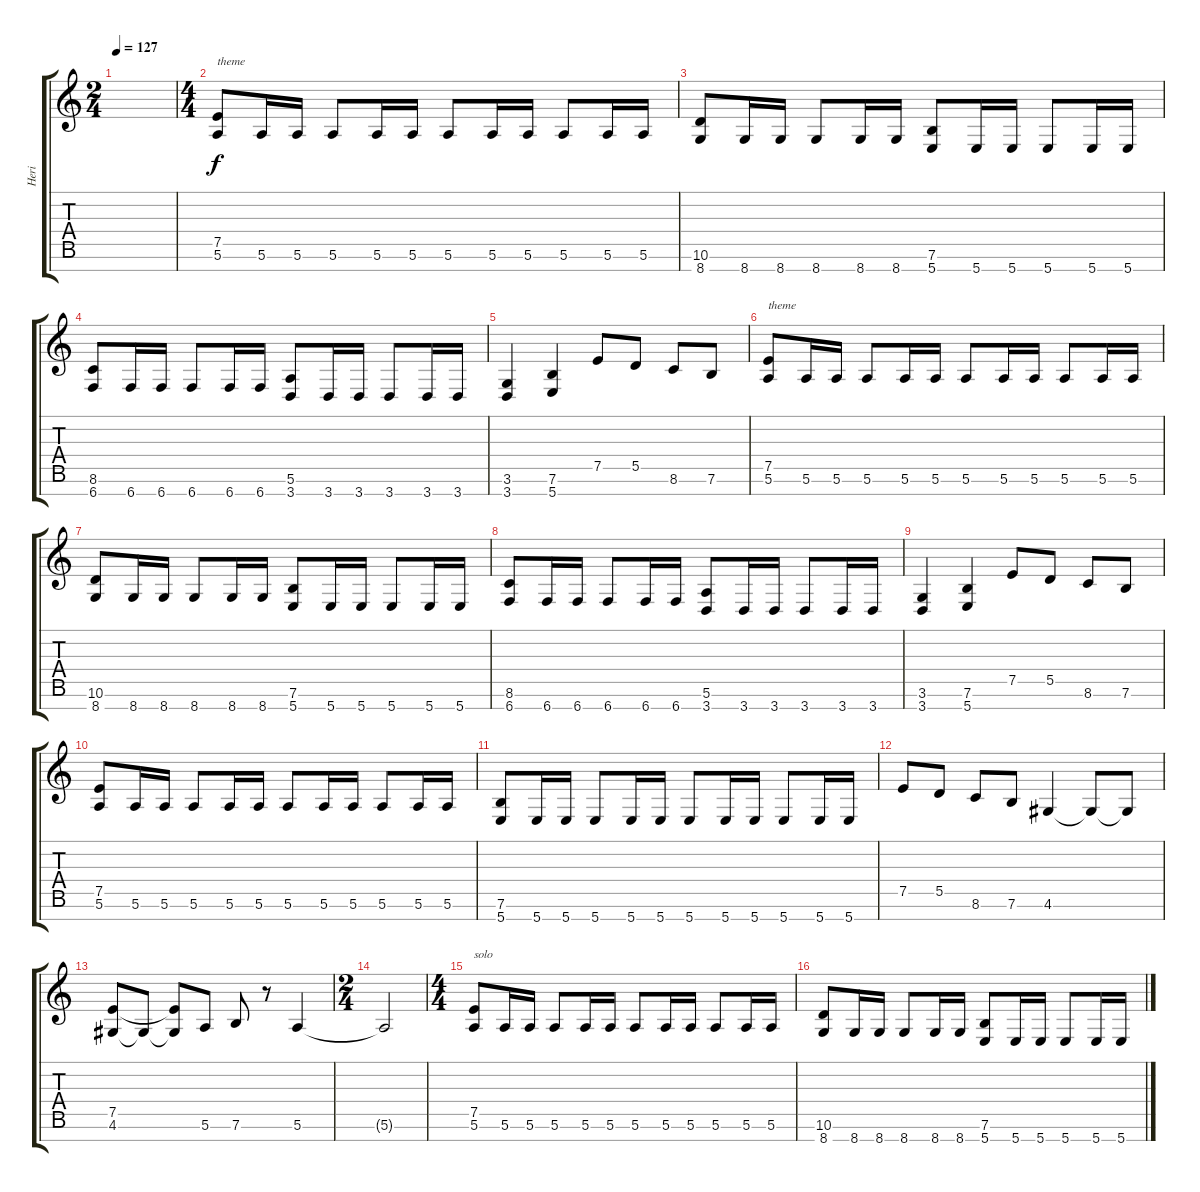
\track ("Heri" "Heri") {instrument distortionguitar}
\staff {score tabs}
\tuning (E4 B3 G3 D3 A2 E2 B1) {hide}
\ts (2 4)
\tempo 127
\clef g2
\ks c
|
\ts (4 4)
(7.5 5.6).8{txt "theme" instrument distortionguitar} 5.6.16 5.6.16 5.6.8 5.6.16 5.6.16 5.6.8 5.6.16 5.6.16 5.6.8 5.6.16 5.6.16 |
(10.6 8.7).8 8.7.16 8.7.16 8.7.8 8.7.16 8.7.16 (7.6 5.7).8 5.7.16 5.7.16 5.7.8 5.7.16 5.7.16 |
(8.6 6.7).8 6.7.16 6.7.16 6.7.8 6.7.16 6.7.16 (5.6 3.7).8 3.7.16 3.7.16 3.7.8 3.7.16 3.7.16 |
(3.6 3.7).4 (7.6 5.7).4 7.5.8 5.5.8 8.6.8 7.6.8 |
(7.5 5.6).8{txt "theme" instrument distortionguitar} 5.6.16 5.6.16 5.6.8 5.6.16 5.6.16 5.6.8 5.6.16 5.6.16 5.6.8 5.6.16 5.6.16 |
(10.6 8.7).8 8.7.16 8.7.16 8.7.8 8.7.16 8.7.16 (7.6 5.7).8 5.7.16 5.7.16 5.7.8 5.7.16 5.7.16 |
(8.6 6.7).8 6.7.16 6.7.16 6.7.8 6.7.16 6.7.16 (5.6 3.7).8 3.7.16 3.7.16 3.7.8 3.7.16 3.7.16 |
(3.6 3.7).4 (7.6 5.7).4 7.5.8 5.5.8 8.6.8 7.6.8 |
(7.5 5.6).8 5.6.16 5.6.16 5.6.8 5.6.16 5.6.16 5.6.8 5.6.16 5.6.16 5.6.8 5.6.16 5.6.16 |
(7.6 5.7).8 5.7.16 5.7.16 5.7.8 5.7.16 5.7.16 5.7.8 5.7.16 5.7.16 5.7.8 5.7.16 5.7.16 |
7.5.8 5.5.8 8.6.8 7.6.8 4.6.4 4.6{t}.8 4.6{t}.8 |
(7.5 4.6).8 4.6{t}.8 (7.5{t} 4.6{t}).8 5.6.8 7.6.8 r.8 5.6.4 |
\ts (2 4)
5.6{t}.2 |
\ts (4 4)
(7.5 5.6).8{txt "solo" instrument distortionguitar} 5.6.16 5.6.16 5.6.8 5.6.16 5.6.16 5.6.8 5.6.16 5.6.16 5.6.8 5.6.16 5.6.16 |
(10.6 8.7).8 8.7.16 8.7.16 8.7.8 8.7.16 8.7.16 (7.6 5.7).8 5.7.16 5.7.16 5.7.8 5.7.16 5.7.16
